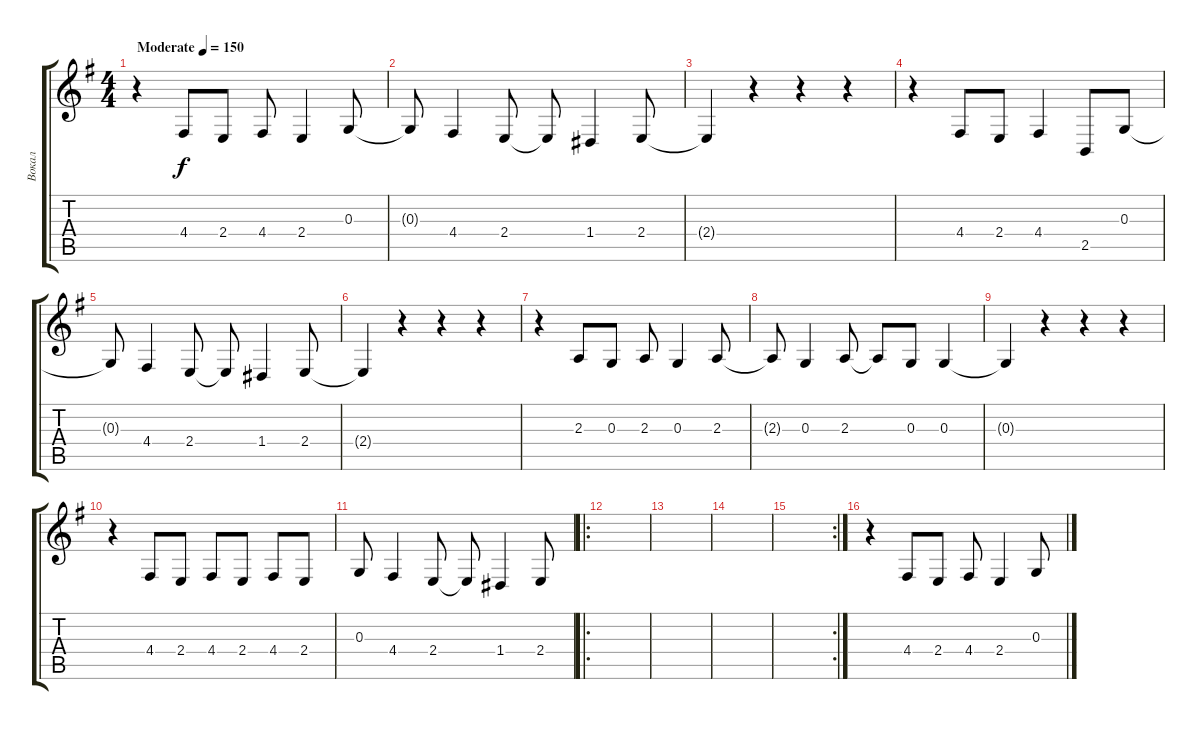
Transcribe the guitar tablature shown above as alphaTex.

\track ("Вокал" "Вокал") {instrument lead6voice}
\staff {score tabs}
\tuning (E4 B3 G3 D3 A2 E2) {hide}
\ts (4 4)
\tempo (150 "Moderate")
\clef g2
\ks g
r.4{dy f instrument lead6voice} 4.4.8 2.4.8 4.4.8 2.4.4 0.3.8 |
0.3{t}.8 4.4.4 2.4.8 2.4{t}.8 1.4.4 2.4.8 |
2.4{t}.4 r.4 r.4 r.4 |
r.4 4.4.8 2.4.8 4.4.4 2.5.8 0.3.8 |
0.3{t}.8 4.4.4 2.4.8 2.4{t}.8 1.4.4 2.4.8 |
2.4{t}.4 r.4 r.4 r.4 |
r.4 2.3.8 0.3.8 2.3.8 0.3.4 2.3.8 |
2.3{t}.8 0.3.4 2.3.8 2.3{t}.8 0.3.8 0.3.4 |
0.3{t}.4 r.4 r.4 r.4 |
r.4 4.4.8 2.4.8 4.4.8 2.4.8 4.4.8 2.4.8 |
0.3.8 4.4.4 2.4.8 2.4{t}.8 1.4.4 2.4.8 |
\ro
|
|
|
\rc 2
|
r.4 4.4.8 2.4.8 4.4.8 2.4.4 0.3.8
